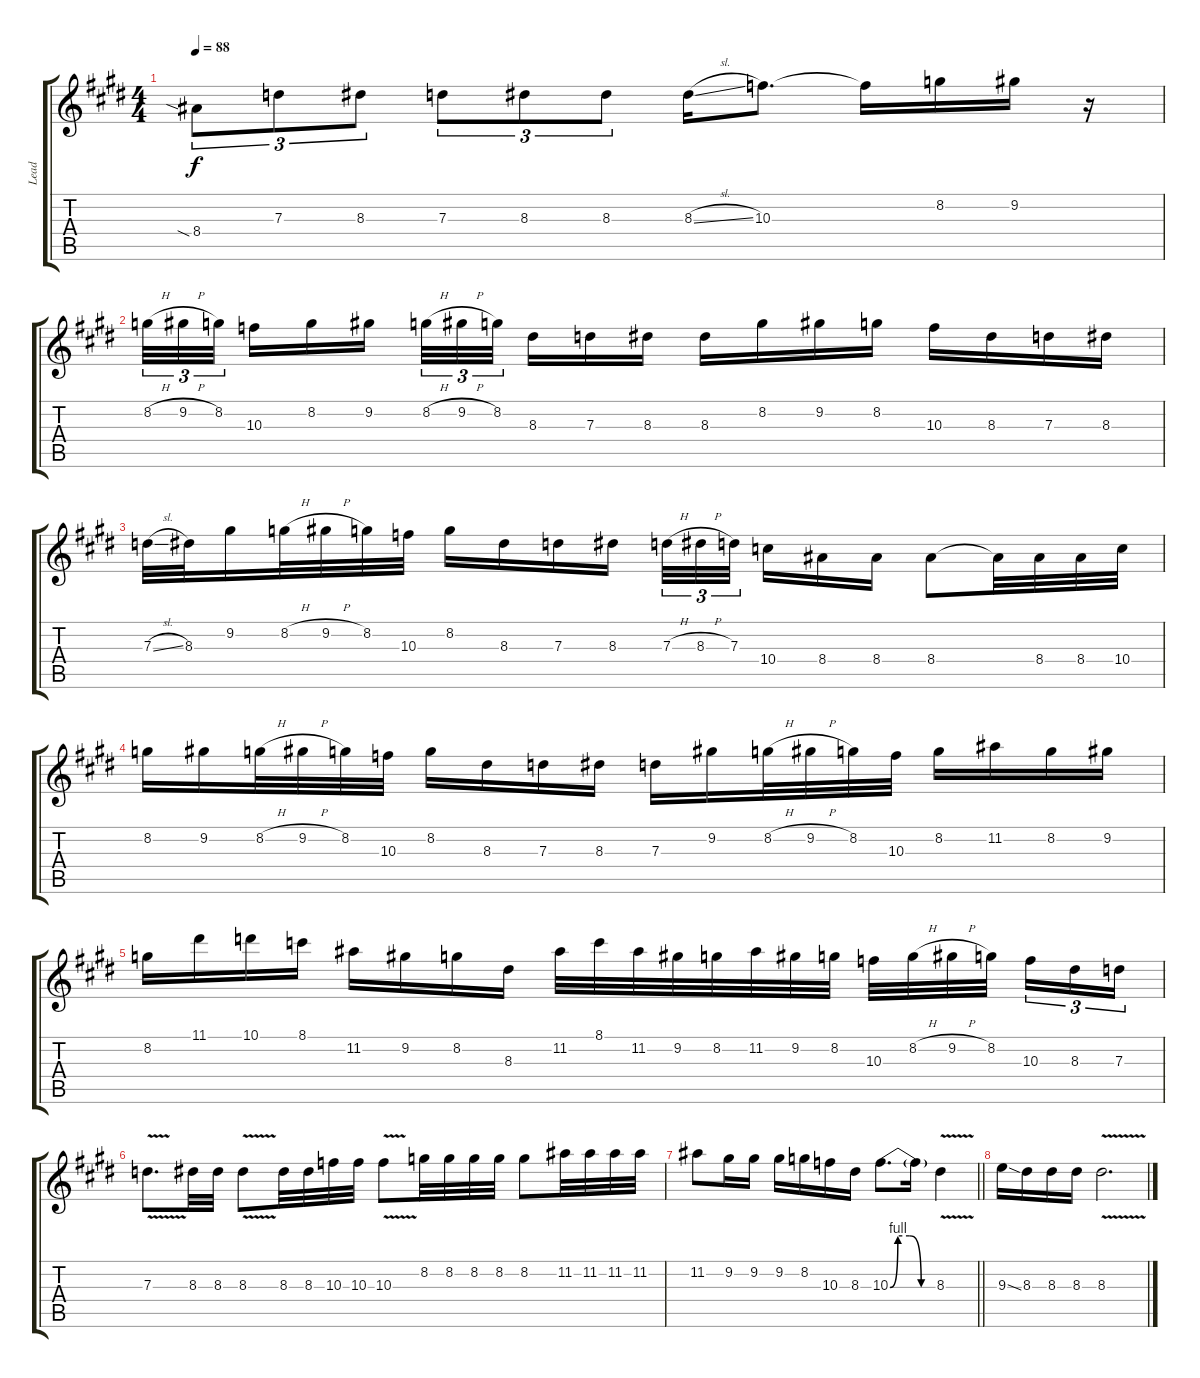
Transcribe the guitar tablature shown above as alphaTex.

\track ("Lead" "Lead") {instrument distortionguitar}
\staff {score tabs}
\tuning (E4 B3 G3 D3 A2 E2) {hide}
\ts (4 4)
\tempo 88
\clef g2
\ks e
8.4{sia}.8{tu (3 2) dy f} 7.3.8{tu (3 2)} 8.3.8{tu (3 2)} 7.3.8{tu (3 2)} 8.3.8{tu (3 2)} 8.3.8{tu (3 2)} 8.3{sl}.16 10.3.8{d} 10.3{t}.16 8.2.16 9.2.16 r.16 |
8.2{h}.32{tu (3 2)} 9.2{h}.32{tu (3 2)} 8.2.32{tu (3 2) beam splitsecondary} 10.3.16 8.2.16 9.2.16 8.2{h}.32{tu (3 2)} 9.2{h}.32{tu (3 2)} 8.2.32{tu (3 2) beam splitsecondary} 8.3.16 7.3.16 8.3.16 8.3.16 8.2.16 9.2.16 8.2.16 10.3.16 8.3.16 7.3.16 8.3.16 |
7.3{sl}.32 8.3.32 9.2.16 8.2{h}.32 9.2{h}.32 8.2.32 10.3.32 8.2.16 8.3.16 7.3.16 8.3.16 7.3{h}.32{tu (3 2)} 8.3{h}.32{tu (3 2)} 7.3.32{tu (3 2) beam splitsecondary} 10.4.16 8.4.16 8.4.16 8.4.8 8.4{t}.32 8.4.32 8.4.32 10.4.32 |
8.2.16 9.2.16 8.2{h}.32 9.2{h}.32 8.2.32 10.3.32 8.2.16 8.3.16 7.3.16 8.3.16 7.3.16 9.2.16 8.2{h}.32 9.2{h}.32 8.2.32 10.3.32 8.2.16 11.2.16 8.2.16 9.2.16 |
8.2.16 11.1.16 10.1.16 8.1.16 11.2.16 9.2.16 8.2.16 8.3.16 11.2.32 8.1.32 11.2.32 9.2.32 8.2.32 11.2.32 9.2.32 8.2.32 10.3.32 8.2{h}.32 9.2{h}.32 8.2.32{beam splitsecondary} 10.3.16{tu (3 2)} 8.3.16{tu (3 2)} 7.3.16{tu (3 2)} |
7.3{v}.8{d} 8.3.32 8.3.32 8.3{v}.8 8.3.32 8.3.32 10.3.32 10.3.32 10.3{v}.8 8.2.32 8.2.32 8.2.32 8.2.32 8.2.8 11.2.32 11.2.32 11.2.32 11.2.32 |
\barLineRight lightlight
11.2.8 9.2.16 9.2.16 9.2.16 8.2.16 10.3.16 8.3.16 10.3{be (custom 0 0 10 4 25 4 40 0 60 0)}.8{d} 10.3{t}.16 8.3{v}.4 |
9.3{ss}.16 8.3.16 8.3.16 8.3.16 8.3{v}.2{d}
